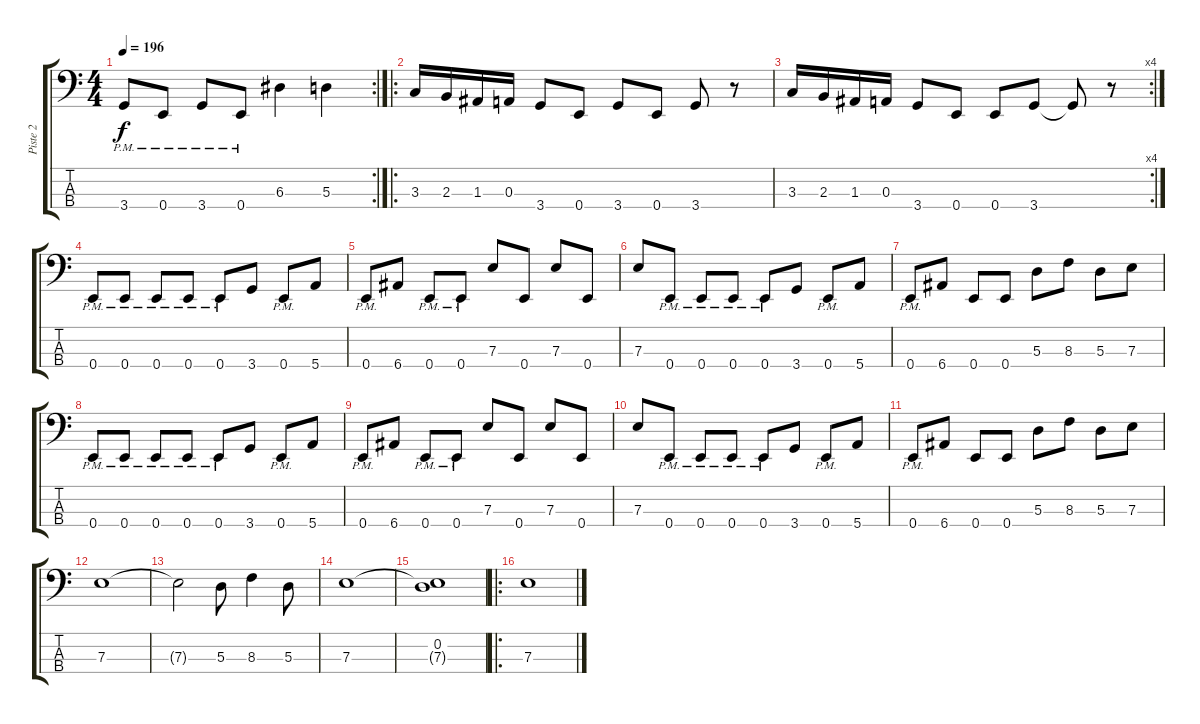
\track ("Piste 2" "Piste 2") {instrument slapbass2}
\staff {score tabs}
\tuning (G2 D2 A1 E1) {hide}
\rc 2
\ts (4 4)
\tempo 196
\clef f4
\ks c
3.4{pm}.8{dy f} 0.4{pm}.8 3.4{pm}.8 0.4{pm}.8 6.3.4 5.3.4 |
\ro
3.3.16 2.3.16 1.3.16 0.3.16 3.4.8 0.4.8 3.4.8 0.4.8 3.4.8 r.8 |
\rc 4
3.3.16 2.3.16 1.3.16 0.3.16 3.4.8 0.4.8 0.4.8 3.4.8 3.4{t}.8 r.8 |
0.4{pm}.8 0.4{pm}.8 0.4{pm}.8 0.4{pm}.8 0.4{pm}.8 3.4.8 0.4{pm}.8 5.4.8 |
0.4{pm}.8 6.4.8 0.4{pm}.8 0.4{pm}.8 7.3.8 0.4.8 7.3.8 0.4.8 |
7.3.8 0.4{pm}.8 0.4{pm}.8 0.4{pm}.8 0.4{pm}.8 3.4.8 0.4{pm}.8 5.4.8 |
0.4{pm}.8 6.4.8 0.4.8 0.4.8 5.3.8 8.3.8 5.3.8 7.3.8 |
0.4{pm}.8 0.4{pm}.8 0.4{pm}.8 0.4{pm}.8 0.4{pm}.8 3.4.8 0.4{pm}.8 5.4.8 |
0.4{pm}.8 6.4.8 0.4{pm}.8 0.4{pm}.8 7.3.8 0.4.8 7.3.8 0.4.8 |
7.3.8 0.4{pm}.8 0.4{pm}.8 0.4{pm}.8 0.4{pm}.8 3.4.8 0.4{pm}.8 5.4.8 |
0.4{pm}.8 6.4.8 0.4.8 0.4.8 5.3.8 8.3.8 5.3.8 7.3.8 |
7.3.1 |
7.3{t}.2 5.3.8 8.3.4 5.3.8 |
7.3.1 |
(0.2 7.3{t}).1 |
\ro
7.3.1
